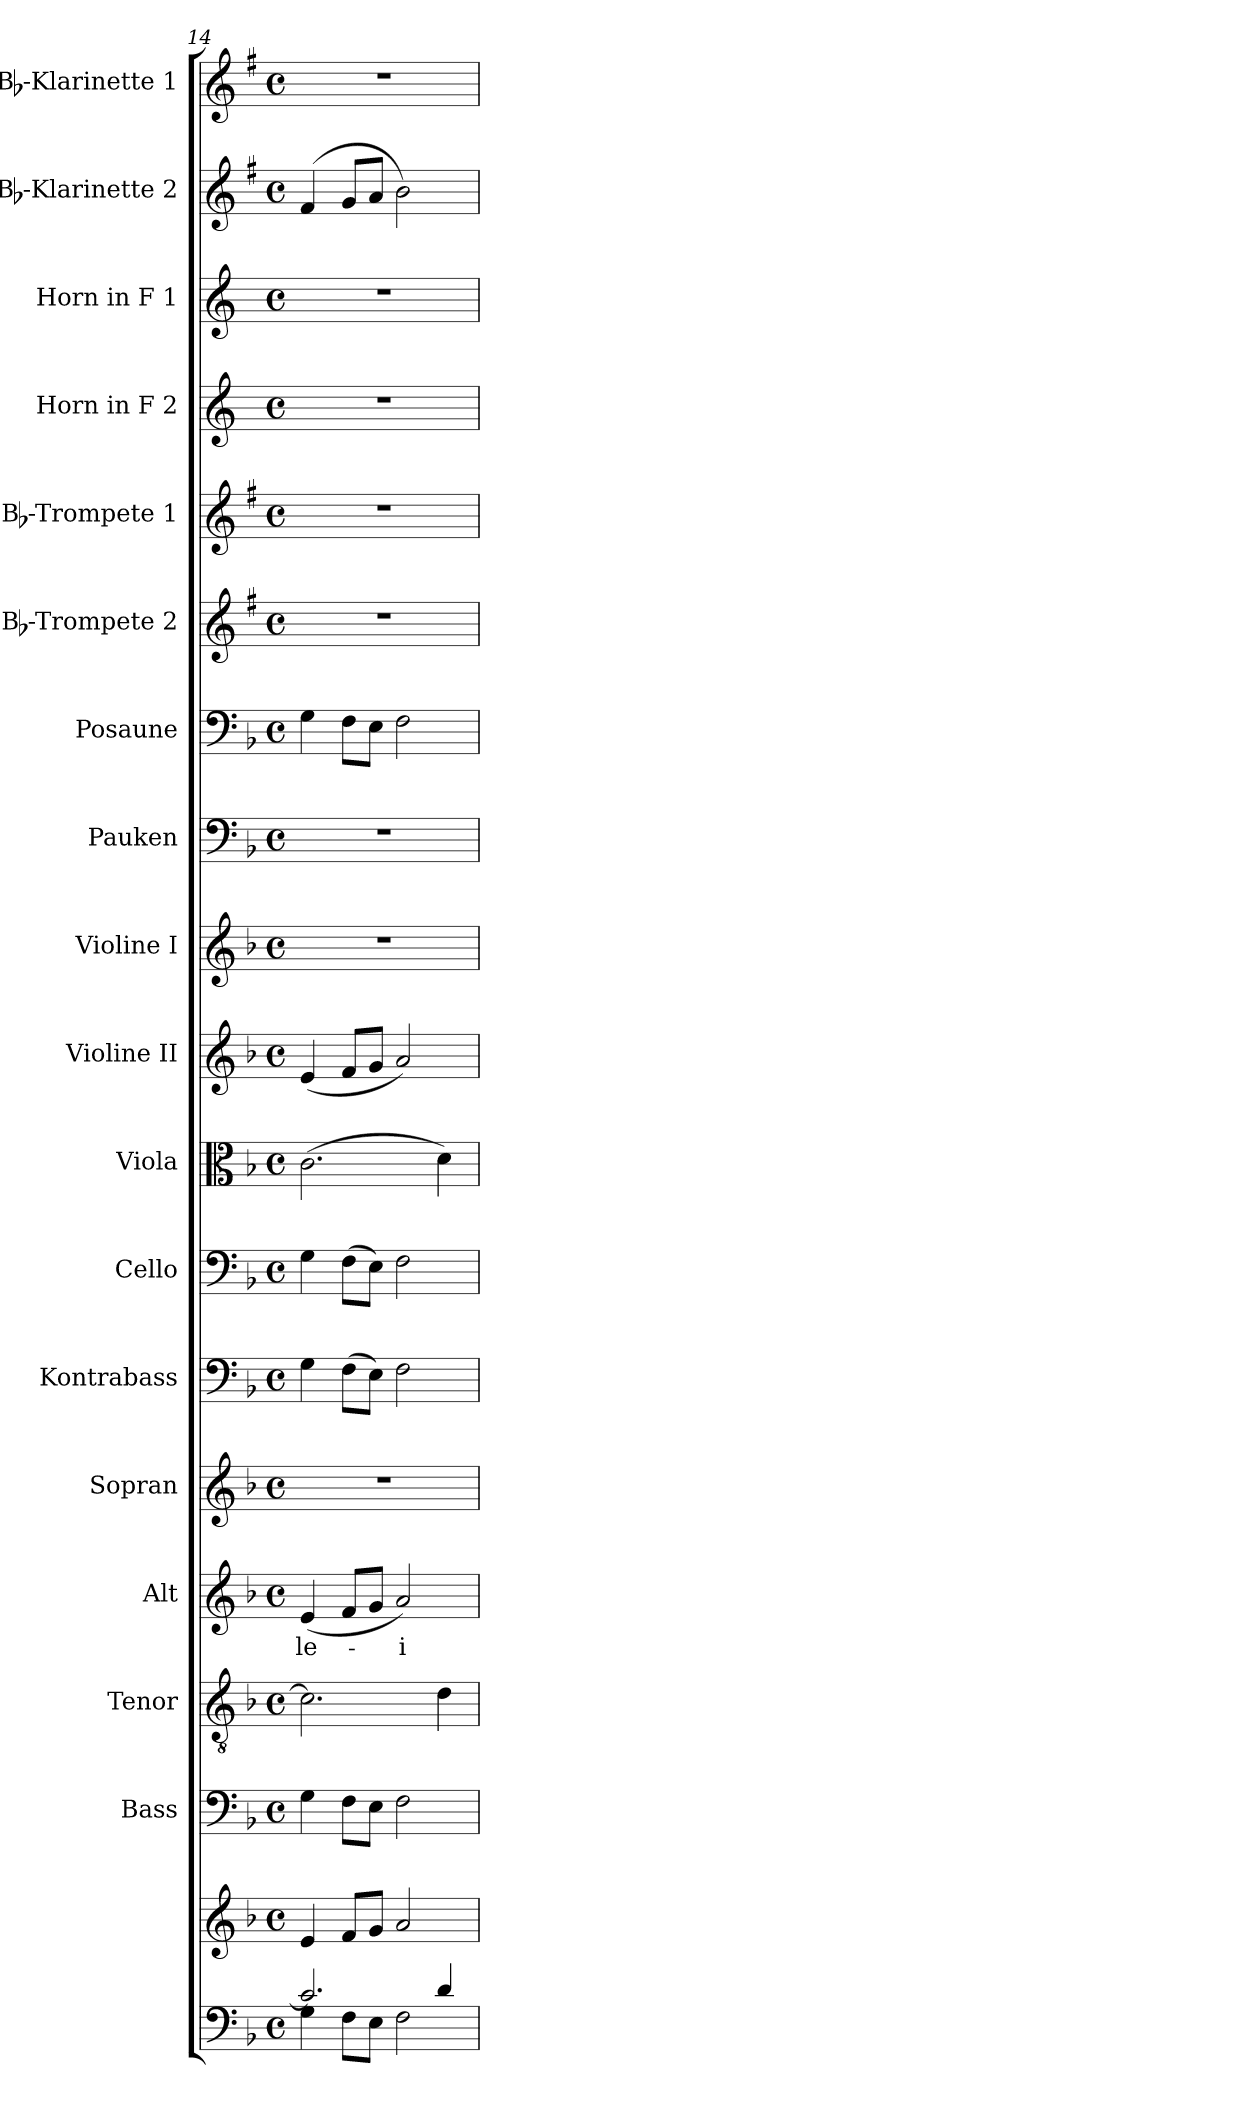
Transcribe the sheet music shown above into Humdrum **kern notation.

**kern	**kern	**kern	**kern	**kern	**text	**kern	**kern	**kern	**kern	**kern	**kern	**kern	**kern	**kern	**kern	**kern	**kern	**kern	**kern
*part18	*part18	*part17	*part16	*part15	*part15	*part14	*part13	*part12	*part11	*part10	*part9	*part8	*part7	*part6	*part5	*part4	*part3	*part2	*part1
*staff19	*staff18	*staff17	*staff16	*staff15	*staff15	*staff14	*staff13	*staff12	*staff11	*staff10	*staff9	*staff8	*staff7	*staff6	*staff5	*staff4	*staff3	*staff2	*staff1
*	*	*I"Bass	*I"Tenor	*I"Alt	*	*I"Sopran	*I"Kontrabass	*I"Cello	*I"Viola	*I"Violine II	*I"Violine I	*I"Pauken	*I"Posaune	*I"Bb-Trompete 2	*I"Bb-Trompete 1	*I"Horn in F 2	*I"Horn in F 1	*I"Bb-Klarinette 2	*I"Bb-Klarinette 1
*	*	*I'B.	*I'T.	*I'A.	*	*I'S.	*I'Kb.	*	*I'Vla.	*I'Vl. II	*I'Vl. I	*I'Pk.	*I'Pos.	*I'Bb Trp. 2	*I'Bb Trp. 1	*	*	*I'Bb Kl. 2	*I'Bb Kl. 1
*clefF4	*clefG2	*clefF4	*clefGv2	*clefG2	*	*clefG2	*clefF4	*clefF4	*clefC3	*clefG2	*clefG2	*clefF4	*clefF4	*clefG2	*clefG2	*clefG2	*clefG2	*clefG2	*clefG2
*	*	*	*	*	*	*	*ITrd7c12	*	*	*	*	*	*	*ITrd1c2	*ITrd1c2	*ITrd4c7	*ITrd4c7	*ITrd1c2	*ITrd1c2
*k[b-]	*k[b-]	*k[b-]	*k[b-]	*k[b-]	*	*k[b-]	*k[b-]	*k[b-]	*k[b-]	*k[b-]	*k[b-]	*k[b-]	*k[b-]	*k[b-]	*k[b-]	*k[b-]	*k[b-]	*k[b-]	*k[b-]
*F:	*F:	*F:	*F:	*F:	*	*F:	*F:	*F:	*F:	*F:	*F:	*F:	*F:	*F:	*F:	*F:	*F:	*F:	*F:
*M4/4	*M4/4	*M4/4	*M4/4	*M4/4	*	*M4/4	*M4/4	*M4/4	*M4/4	*M4/4	*M4/4	*M4/4	*M4/4	*M4/4	*M4/4	*M4/4	*M4/4	*M4/4	*M4/4
*met(c)	*met(c)	*met(c)	*met(c)	*met(c)	*	*met(c)	*met(c)	*met(c)	*met(c)	*met(c)	*met(c)	*met(c)	*met(c)	*met(c)	*met(c)	*met(c)	*met(c)	*met(c)	*met(c)
=14	=14	=14	=14	=14	=14	=14	=14	=14	=14	=14	=14	=14	=14	=14	=14	=14	=14	=14	=14
*^	*	*	*	*	*	*	*	*	*	*	*	*	*	*	*	*	*	*	*
!	!	!	!	!	!	!LO:LY:b	!	!	!	!	!	!	!	!	!	!	!	!	!	!
2.c/]	4G\	4e/	4G\	2.c\]	(<4e/	-le-	1r	4GG\	4G\	(>2.c\	(<4e/	1r	1r	4G\	1r	1r	1r	1r	(4e/	1r
.	8F\L	8f/L	8F\L	.	8f/L	.	.	(>8FF\L	(>8F\L	.	8f/L	.	.	8F\L	.	.	.	.	8f/L	.
.	8E\J	8g/J	8E\J	.	8g/J	.	.	8EE\J)	8E\J)	.	8g/J	.	.	8E\J	.	.	.	.	8g/J	.
!	!	!	!	!	!	!LO:LY:b	!	!	!	!	!	!	!	!	!	!	!	!	!	!
.	2F\	2a/	2F\	.	2a/)	-i-	.	2FF\	2F\	.	2a/)	.	.	2F\	.	.	.	.	2a\)	.
4d/	.	.	.	4d\	.	.	.	.	.	4d\)	.	.	.	.	.	.	.	.	.	.
*v	*v	*	*	*	*	*	*	*	*	*	*	*	*	*	*	*	*	*	*	*
=	=	=	=	=	=	=	=	=	=	=	=	=	=	=	=	=	=	=	=
*-	*-	*-	*-	*-	*-	*-	*-	*-	*-	*-	*-	*-	*-	*-	*-	*-	*-	*-	*-
